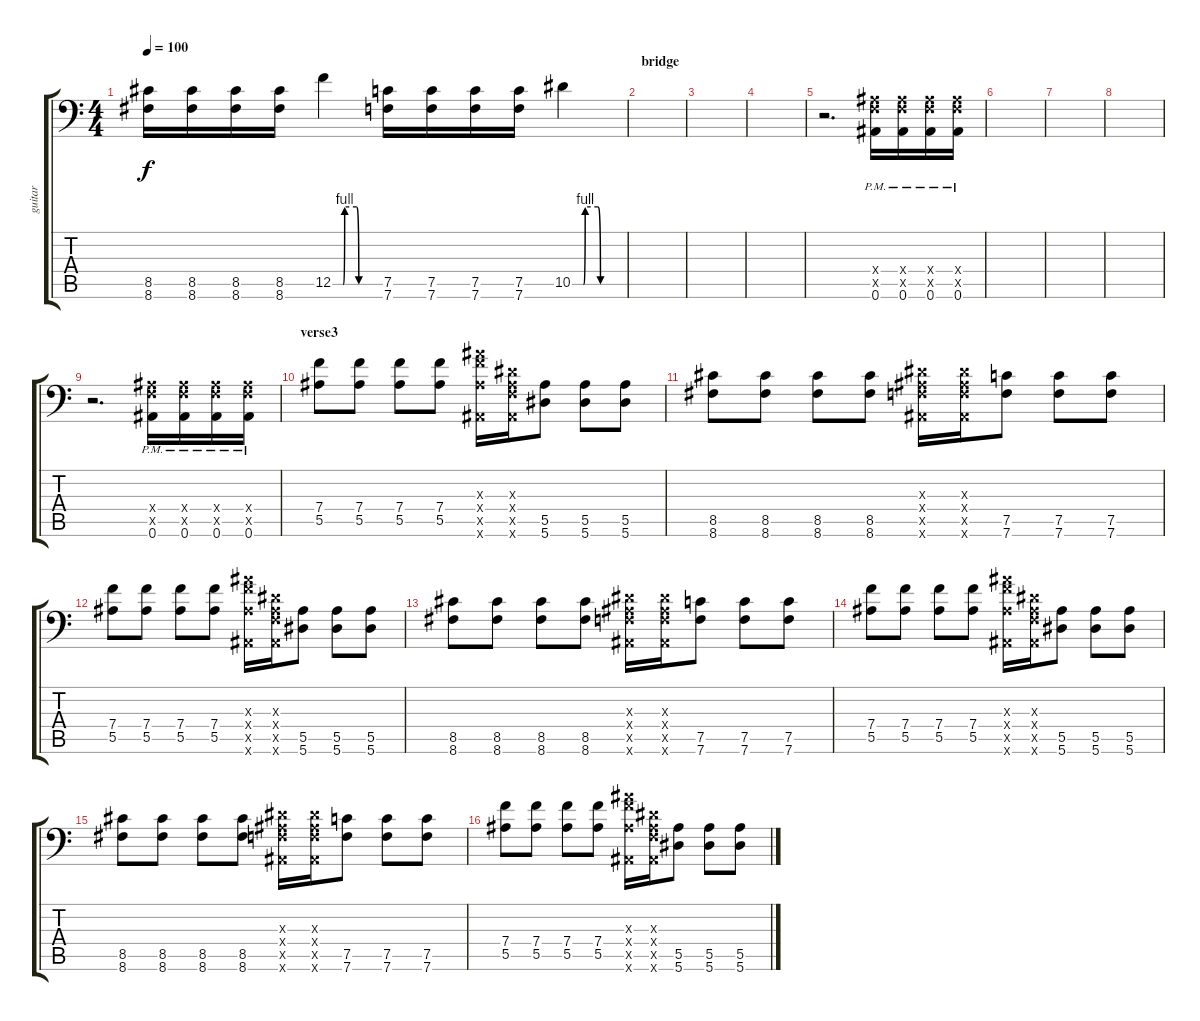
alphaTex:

\track ("guitar" "guitar") {instrument distortionguitar}
\staff {score tabs}
\tuning (C4 G3 Eb3 Bb2 F2 Bb1) {hide}
\ts (4 4)
\tempo 100
\clef f4
\ks c
(8.5 8.6).16{dy f} (8.5 8.6).16 (8.5 8.6).16 (8.5 8.6).16 12.5{be (custom 0 0 13 0 15 4 30 4 33 0 45 0 60 0)}.4 (7.5 7.6).16 (7.5 7.6).16 (7.5 7.6).16 (7.5 7.6).16 10.5{be (custom 0 0 13 0 15 4 30 4 33 0 45 0 60 0)}.4 |
\section ("" "bridge")
|
|
|
r.2{d} (0.4{x} 0.5{x} 0.6{pm}).16 (0.4{x} 0.5{x} 0.6{pm}).16 (0.4{x} 0.5{x} 0.6{pm}).16 (0.4{x} 0.5{x} 0.6{pm}).16 |
|
|
|
r.2{d} (0.4{x} 0.5{x} 0.6{pm}).16 (0.4{x} 0.5{x} 0.6{pm}).16 (0.4{x} 0.5{x} 0.6{pm}).16 (0.4{x} 0.5{x} 0.6{pm}).16 |
\section ("" "verse3")
(7.4 5.5).8 (7.4 5.5).8 (7.4 5.5).8 (7.4 5.5).8 (7.3{x} 7.4{x} 5.5{x} 0.6{x}).16 (0.3{x} 0.4{x} 0.5{x} 0.6{x}).16 (5.5 5.6).8 (5.5 5.6).8 (5.5 5.6).8 |
(8.5 8.6).8 (8.5 8.6).8 (8.5 8.6).8 (8.5 8.6).8 (0.3{x} 0.4{x} 0.5{x} 0.6{x}).16 (0.3{x} 0.4{x} 0.5{x} 0.6{x}).16 (7.5 7.6).8 (7.5 7.6).8 (7.5 7.6).8 |
(7.4 5.5).8 (7.4 5.5).8 (7.4 5.5).8 (7.4 5.5).8 (7.3{x} 7.4{x} 5.5{x} 0.6{x}).16 (0.3{x} 0.4{x} 0.5{x} 0.6{x}).16 (5.5 5.6).8 (5.5 5.6).8 (5.5 5.6).8 |
(8.5 8.6).8 (8.5 8.6).8 (8.5 8.6).8 (8.5 8.6).8 (0.3{x} 0.4{x} 0.5{x} 0.6{x}).16 (0.3{x} 0.4{x} 0.5{x} 0.6{x}).16 (7.5 7.6).8 (7.5 7.6).8 (7.5 7.6).8 |
(7.4 5.5).8 (7.4 5.5).8 (7.4 5.5).8 (7.4 5.5).8 (7.3{x} 7.4{x} 5.5{x} 0.6{x}).16 (0.3{x} 0.4{x} 0.5{x} 0.6{x}).16 (5.5 5.6).8 (5.5 5.6).8 (5.5 5.6).8 |
(8.5 8.6).8 (8.5 8.6).8 (8.5 8.6).8 (8.5 8.6).8 (0.3{x} 0.4{x} 0.5{x} 0.6{x}).16 (0.3{x} 0.4{x} 0.5{x} 0.6{x}).16 (7.5 7.6).8 (7.5 7.6).8 (7.5 7.6).8 |
(7.4 5.5).8 (7.4 5.5).8 (7.4 5.5).8 (7.4 5.5).8 (7.3{x} 7.4{x} 5.5{x} 0.6{x}).16 (0.3{x} 0.4{x} 0.5{x} 0.6{x}).16 (5.5 5.6).8 (5.5 5.6).8 (5.5 5.6).8
